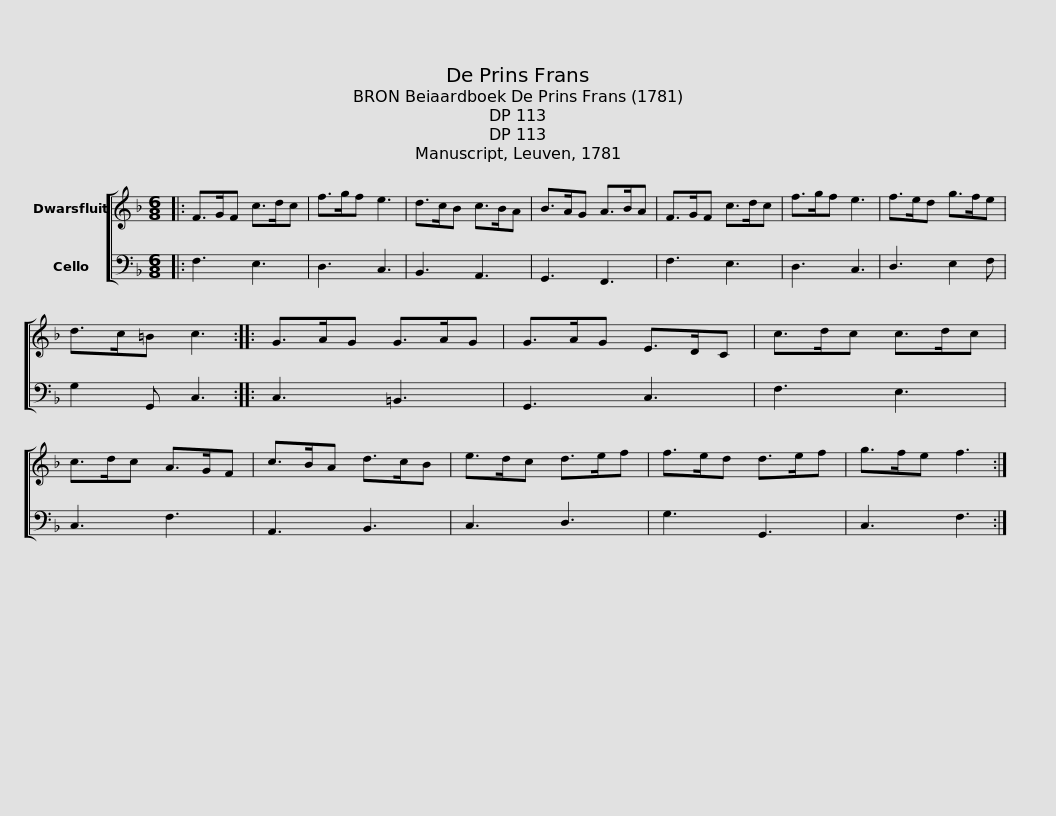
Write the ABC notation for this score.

X:1
%%score [ 1 2 ]
L:1/8
M:6/8
I:linebreak $
K:F
V:1 treble
V:2 bass
V:1
|: F>GF c>dc | f>gf e3 | d>cB c>BA | B>AG A>BA | F>GF c>dc |$ %5
 f>gf e3 | f>ed g>fe | d>c=B c3 :: G>AG G>AG | G>AG E>DC |$ %10
 c>dc c>dc | c>dc A>GF | c>BA d>cB | e>dc d>ef | f>ed d>ef | %15
 g>fe f3 :| %16
V:2
|: F,3 E,3 | D,3 C,3 | B,,3 A,,3 | G,,3 F,,3 | F,3 E,3 |$ %5
 D,3 C,3 | D,3 E,2 F, | G,2 G,, C,3 :: C,3 =B,,3 | G,,3 C,3 |$ %10
 F,3 E,3 | C,3 F,3 | A,,3 B,,3 | C,3 D,3 | G,3 G,,3 | %15
 C,3 F,3 :| %16
